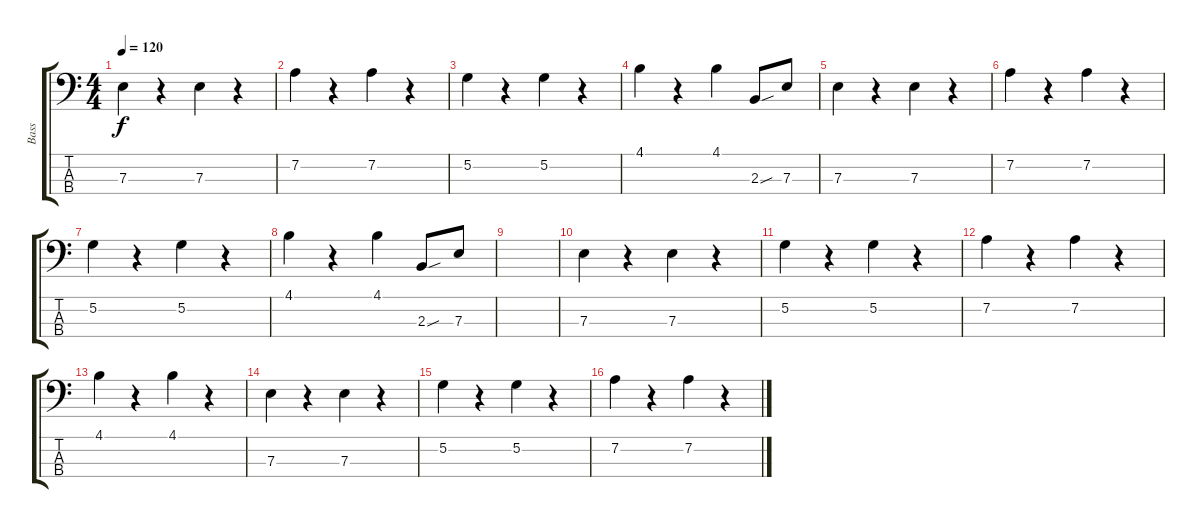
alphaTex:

\track ("Bass" "Bass") {instrument electricbassfinger}
\staff {score tabs}
\tuning (G2 D2 A1 E1) {hide}
\ts (4 4)
\tempo 120
\clef f4
\ks c
7.3.4{dy f} r.4 7.3.4 r.4 |
7.2.4 r.4 7.2.4 r.4 |
5.2.4 r.4 5.2.4 r.4 |
4.1.4 r.4 4.1.4 2.3{sou}.8 7.3.8 |
7.3.4 r.4 7.3.4 r.4 |
7.2.4 r.4 7.2.4 r.4 |
5.2.4 r.4 5.2.4 r.4 |
4.1.4 r.4 4.1.4 2.3{sou}.8 7.3.8 |
|
7.3.4 r.4 7.3.4 r.4 |
5.2.4 r.4 5.2.4 r.4 |
7.2.4 r.4 7.2.4 r.4 |
4.1.4 r.4 4.1.4 r.4 |
7.3.4 r.4 7.3.4 r.4 |
5.2.4 r.4 5.2.4 r.4 |
7.2.4 r.4 7.2.4 r.4
